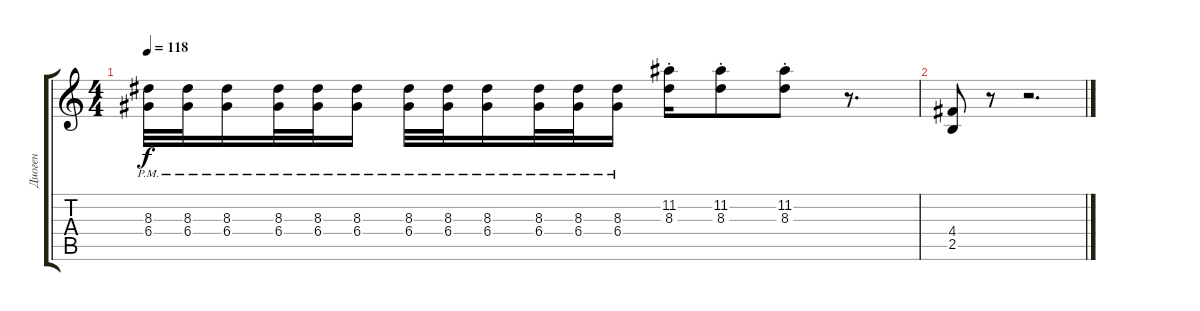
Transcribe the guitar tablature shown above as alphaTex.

\track ("Диоген" "Диоген") {instrument distortionguitar}
\staff {score tabs}
\tuning (E4 B3 G3 D3 A2 E2) {hide}
\ts (4 4)
\tempo 118
\clef g2
\ks c
(8.3{pm} 6.4{pm}).32{dy f} (8.3{pm} 6.4{pm}).32 (8.3{pm} 6.4{pm}).16 (8.3{pm} 6.4{pm}).32 (8.3{pm} 6.4{pm}).32 (8.3{pm} 6.4{pm}).16 (8.3{pm} 6.4{pm}).32 (8.3{pm} 6.4{pm}).32 (8.3{pm} 6.4{pm}).16 (8.3{pm} 6.4{pm}).32 (8.3{pm} 6.4{pm}).32 (8.3{pm} 6.4{pm}).16 (11.2{st} 8.3{st}).16 (11.2{st} 8.3{st}).8 (11.2{st} 8.3{st}).8 r.8{d} |
(4.4 2.5).8 r.8 r.2{d}
